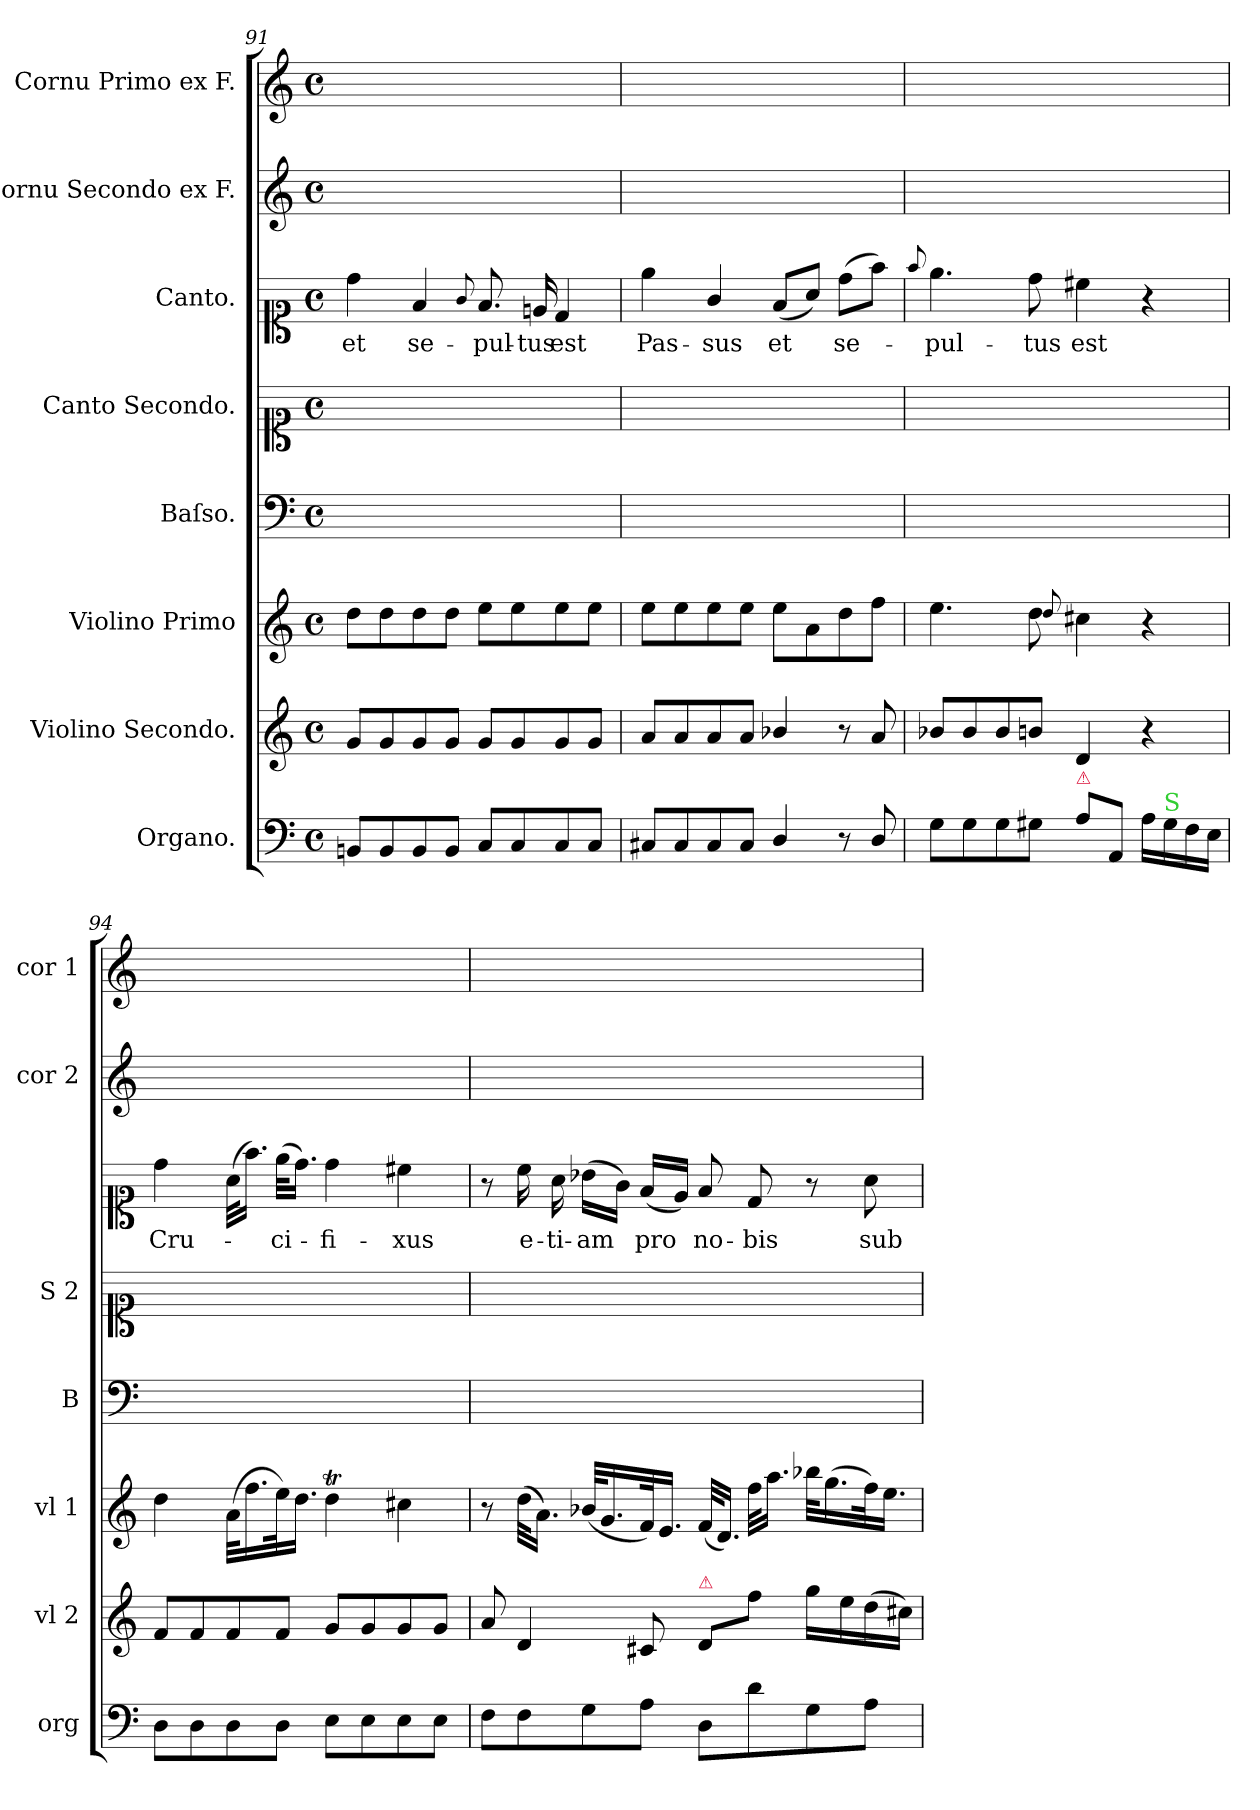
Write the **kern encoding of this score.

**kern	**kern	**kern	**kern	**kern	**kern	**text	**kern	**kern
*part8	*part7	*part6	*part5	*part4	*part3	*part3	*part2	*part1
*staff8	*staff7	*staff6	*staff5	*staff4	*staff3	*staff3	*staff2	*staff1
*I"Organo.	*I"Violino Secondo.	*I"Violino Primo	*I"Baſso.	*I"Canto Secondo.	*I"Canto.	*	*I"Cornu Secondo ex F.	*I"Cornu Primo ex F.
*I'org	*I'vl 2	*I'vl 1	*I'B	*I'S 2	*	*	*I'cor 2	*I'cor 1
*clefF4	*clefG2	*clefG2	*clefF4	*clefC1	*clefC1	*	*clefG2	*clefG2
*	*	*	*	*	*	*	*ITrd4c7	*ITrd4c7
*M4/4	*M4/4	*M4/4	*M4/4	*M4/4	*M4/4	*	*M4/4	*M4/4
*met(c)	*met(c)	*met(c)	*met(c)	*met(c)	*met(c)	*	*met(c)	*met(c)
=91	=91	=91	=91	=91	=91	=91	=91	=91
8BBn/L	8g/L	8dd\L	1ryy	1ryy	4dd\	et	1ryy	1ryy
8BB/	8g/	8dd\	.	.	.	.	.	.
8BB/	8g/	8dd\	.	.	4f/	se-	.	.
8BB/J	8g/J	8dd\J	.	.	.	.	.	.
.	.	.	.	.	8qqg/	.	.	.
8C/L	8g/L	8ee\L	.	.	8.f/	-pul-	.	.
8C/	8g/	8ee\	.	.	.	.	.	.
.	.	.	.	.	16en/	-tus	.	.
8C/	8g/	8ee\	.	.	4d/	est	.	.
8C/J	8g/J	8ee\J	.	.	.	.	.	.
=92	=92	=92	=92	=92	=92	=92	=92	=92
8C#X/L	8a/L	8ee\L	1ryy	1ryy	4ee\	Pas-	1ryy	1ryy
8C#/	8a/	8ee\	.	.	.	.	.	.
8C#/	8a/	8ee\	.	.	4g/	-sus	.	.
8C#/J	8a/J	8ee\J	.	.	.	.	.	.
4D/	4b-/	8ee\L	.	.	(8f/L	et	.	.
.	.	8a\	.	.	8a/J)	.	.	.
8r	8r	8dd\	.	.	(8dd\L	se-	.	.
8D/	8a/	8ff\J	.	.	8ff\J)	.	.	.
=93	=93	=93	=93	=93	=93	=93	=93	=93
.	.	.	.	.	8qqff/	.	.	.
8G\L	8b-/L	4.ee\	1ryy	1ryy	4.ee\	-pul-	1ryy	1ryy
8G\	8b-/	.	.	.	.	.	.	.
8G\	8b-/	.	.	.	.	.	.	.
8G#X\J	8bn/J	8dd\	.	.	8dd\	-tus	.	.
.	.	8qqdd/	.	.	.	.	.	.
!LO:TX:a:color=crimson:t=⚠	!	!	!	!	!	!	!	!
8A\L	4d/	4cc#X\	.	.	4cc#X\	est	.	.
8AA/J	.	.	.	.	.	.	.	.
16A\LL	4r	4r	.	.	4r	.	.	.
!LO:TX:a:color=limegreen:t=S	!	!	!	!	!	!	!	!
16G#\	.	.	.	.	.	.	.	.
16F\	.	.	.	.	.	.	.	.
16E\JJ	.	.	.	.	.	.	.	.
=94	=94	=94	=94	=94	=94	=94	=94	=94
8D\L	8f/L	4dd\	1ryy	1ryy	4dd\	Cru-	1ryy	1ryy
8D\	8f/	.	.	.	.	.	.	.
8D\	8f/	(32a\KLL	.	.	(32a\KLL	.	.	.
.	.	16.ff\	.	.	16.ff\JJ)	.	.	.
8D\J	8f/J	32ee\K)	.	.	(32ee\KLL	-ci-	.	.
.	.	16.dd\JJ	.	.	16.dd\JJ)	.	.	.
8E\L	8g/L	4ddT\	.	.	4dd\	-fi-	.	.
8E\	8g/	.	.	.	.	.	.	.
8E\	8g/	4cc#X\	.	.	4cc#X\	-xus	.	.
8E\J	8g/J	.	.	.	.	.	.	.
=95	=95	=95	=95	=95	=95	=95	=95	=95
8F\L	8a/	8r	1ryy	1ryy	8r	.	1ryy	1ryy
8F\	4d/	(32dd\KLL	.	.	16cc\	e-	.	.
.	.	16.a\JJ)	.	.	.	.	.	.
.	.	.	.	.	16a\	-ti-	.	.
8G\	.	(32b-/KLL	.	.	(16b-\LL	-am	.	.
.	.	16.g/	.	.	.	.	.	.
.	.	.	.	.	16g\JJ)	.	.	.
8A\J	8c#X/	32f/K)	.	.	(16f/LL	pro	.	.
.	.	16.e/JJ	.	.	.	.	.	.
.	.	.	.	.	16e/JJ)	.	.	.
!	!LO:TX:a:color=crimson:t=⚠	!	!	!	!	!	!	!
8D\L	8d/L	(32f/KLL	.	.	8f/	no-	.	.
.	.	16.d/JJ)	.	.	.	.	.	.
8d\	8ff\J	32ff\KLL	.	.	8d/	-bis	.	.
.	.	16.aa\JJ	.	.	.	.	.	.
8G\	16gg\LL	32bb-\KLL	.	.	8r	.	.	.
.	.	(16.gg\	.	.	.	.	.	.
.	16ee\	.	.	.	.	.	.	.
8A\J	(16dd\	32ff\K)	.	.	8a\	sub	.	.
.	.	16.ee\JJ	.	.	.	.	.	.
.	16cc#X\JJ)	.	.	.	.	.	.	.
=	=	=	=	=	=	=	=	=
*-	*-	*-	*-	*-	*-	*-	*-	*-
